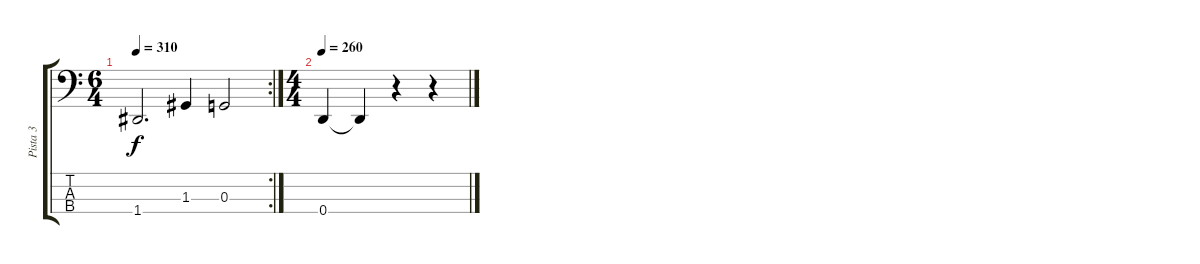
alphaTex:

\track ("Pista 3" "Pista 3") {instrument electricbassfinger}
\staff {score tabs}
\tuning (F2 C2 G1 D1) {hide}
\rc 2
\ts (6 4)
\tempo 310
\clef f4
\ks c
1.4.2{d dy f} 1.3.4 0.3.2 |
\ts (4 4)
\tempo 260
0.4.4 0.4{t}.4 r.4 r.4
